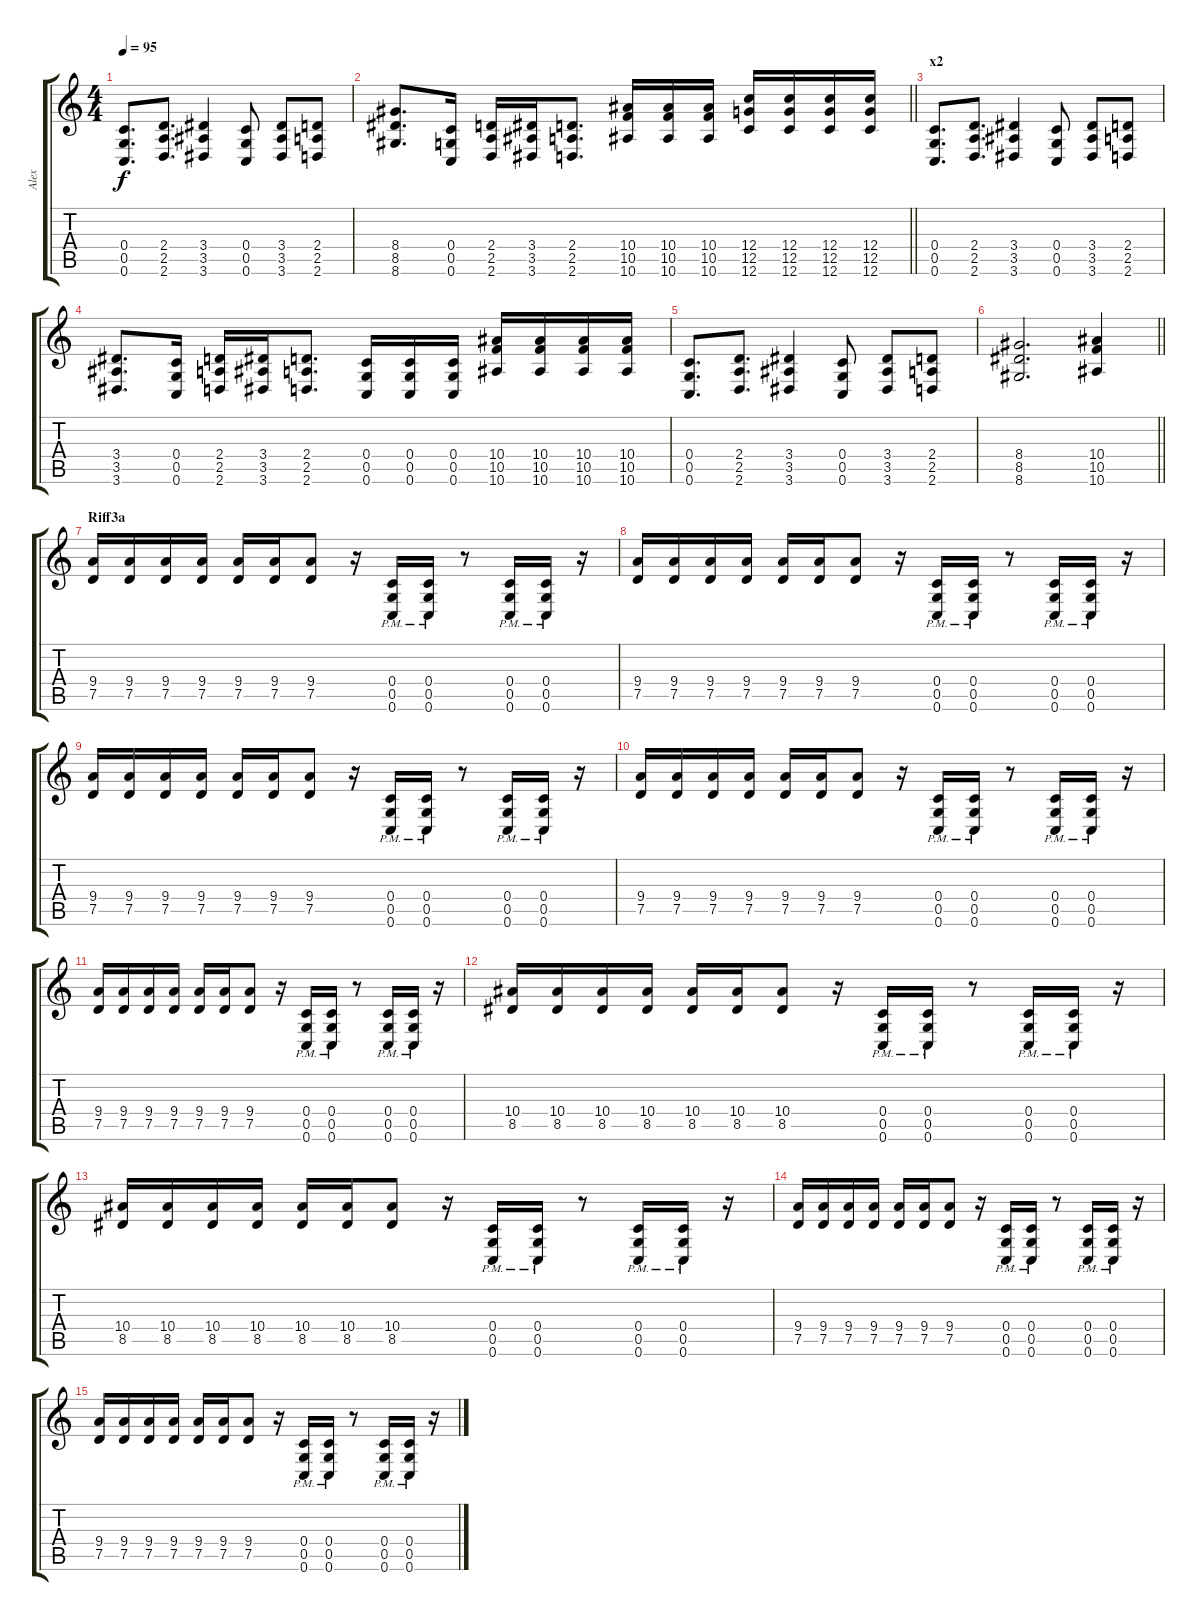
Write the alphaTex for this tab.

\track ("Alex" "Alex") {instrument distortionguitar}
\staff {score tabs}
\tuning (D4 A3 F3 C3 G2 C2) {hide}
\ts (4 4)
\tempo 95
\clef g2
\ks c
(0.4 0.5 0.6).8{d dy f} (2.4 2.5 2.6).8{d} (3.4 3.5 3.6).4 (0.4 0.5 0.6).8 (3.4 3.5 3.6).8 (2.4 2.5 2.6).8 |
\barLineRight lightlight
(8.4 8.5 8.6).8{d} (0.4 0.5 0.6).16 (2.4 2.5 2.6).16 (3.4 3.5 3.6).16 (2.4 2.5 2.6).8{d} (10.4 10.5 10.6).16 (10.4 10.5 10.6).16 (10.4 10.5 10.6).16 (12.4 12.5 12.6).16 (12.4 12.5 12.6).16 (12.4 12.5 12.6).16 (12.4 12.5 12.6).16 |
\section ("" "x2")
(0.4 0.5 0.6).8{d} (2.4 2.5 2.6).8{d} (3.4 3.5 3.6).4 (0.4 0.5 0.6).8 (3.4 3.5 3.6).8 (2.4 2.5 2.6).8 |
(3.4 3.5 3.6).8{d} (0.4 0.5 0.6).16 (2.4 2.5 2.6).16 (3.4 3.5 3.6).16 (2.4 2.5 2.6).8{d} (0.4 0.5 0.6).16 (0.4 0.5 0.6).16 (0.4 0.5 0.6).16 (10.4 10.5 10.6).16 (10.4 10.5 10.6).16 (10.4 10.5 10.6).16 (10.4 10.5 10.6).16 |
(0.4 0.5 0.6).8{d} (2.4 2.5 2.6).8{d} (3.4 3.5 3.6).4 (0.4 0.5 0.6).8 (3.4 3.5 3.6).8 (2.4 2.5 2.6).8 |
\barLineRight lightlight
(8.4 8.5 8.6).2{d} (10.4 10.5 10.6).4 |
\section ("" "Riff3a")
(9.4 7.5).16 (9.4 7.5).16 (9.4 7.5).16 (9.4 7.5).16 (9.4 7.5).16 (9.4 7.5).16 (9.4 7.5).8 r.16 (0.4 0.5{pm} 0.6).16 (0.4 0.5{pm} 0.6).16 r.8 (0.4 0.5{pm} 0.6).16 (0.4 0.5{pm} 0.6).16 r.16 |
(9.4 7.5).16 (9.4 7.5).16 (9.4 7.5).16 (9.4 7.5).16 (9.4 7.5).16 (9.4 7.5).16 (9.4 7.5).8 r.16 (0.4 0.5{pm} 0.6).16 (0.4 0.5{pm} 0.6).16 r.8 (0.4 0.5{pm} 0.6).16 (0.4 0.5{pm} 0.6).16 r.16 |
(9.4 7.5).16 (9.4 7.5).16 (9.4 7.5).16 (9.4 7.5).16 (9.4 7.5).16 (9.4 7.5).16 (9.4 7.5).8 r.16 (0.4 0.5{pm} 0.6).16 (0.4 0.5{pm} 0.6).16 r.8 (0.4 0.5{pm} 0.6).16 (0.4 0.5{pm} 0.6).16 r.16 |
(9.4 7.5).16 (9.4 7.5).16 (9.4 7.5).16 (9.4 7.5).16 (9.4 7.5).16 (9.4 7.5).16 (9.4 7.5).8 r.16 (0.4 0.5{pm} 0.6).16 (0.4 0.5{pm} 0.6).16 r.8 (0.4 0.5{pm} 0.6).16 (0.4 0.5{pm} 0.6).16 r.16 |
(9.4 7.5).16 (9.4 7.5).16 (9.4 7.5).16 (9.4 7.5).16 (9.4 7.5).16 (9.4 7.5).16 (9.4 7.5).8 r.16 (0.4 0.5{pm} 0.6).16 (0.4 0.5{pm} 0.6).16 r.8 (0.4 0.5{pm} 0.6).16 (0.4 0.5{pm} 0.6).16 r.16 |
(10.4 8.5).16 (10.4 8.5).16 (10.4 8.5).16 (10.4 8.5).16 (10.4 8.5).16 (10.4 8.5).16 (10.4 8.5).8 r.16 (0.4 0.5{pm} 0.6).16 (0.4 0.5{pm} 0.6).16 r.8 (0.4 0.5{pm} 0.6).16 (0.4 0.5{pm} 0.6).16 r.16 |
(10.4 8.5).16 (10.4 8.5).16 (10.4 8.5).16 (10.4 8.5).16 (10.4 8.5).16 (10.4 8.5).16 (10.4 8.5).8 r.16 (0.4 0.5{pm} 0.6).16 (0.4 0.5{pm} 0.6).16 r.8 (0.4 0.5{pm} 0.6).16 (0.4 0.5{pm} 0.6).16 r.16 |
(9.4 7.5).16 (9.4 7.5).16 (9.4 7.5).16 (9.4 7.5).16 (9.4 7.5).16 (9.4 7.5).16 (9.4 7.5).8 r.16 (0.4 0.5{pm} 0.6).16 (0.4 0.5{pm} 0.6).16 r.8 (0.4 0.5{pm} 0.6).16 (0.4 0.5{pm} 0.6).16 r.16 |
(9.4 7.5).16 (9.4 7.5).16 (9.4 7.5).16 (9.4 7.5).16 (9.4 7.5).16 (9.4 7.5).16 (9.4 7.5).8 r.16 (0.4 0.5{pm} 0.6).16 (0.4 0.5{pm} 0.6).16 r.8 (0.4 0.5{pm} 0.6).16 (0.4 0.5{pm} 0.6).16 r.16
